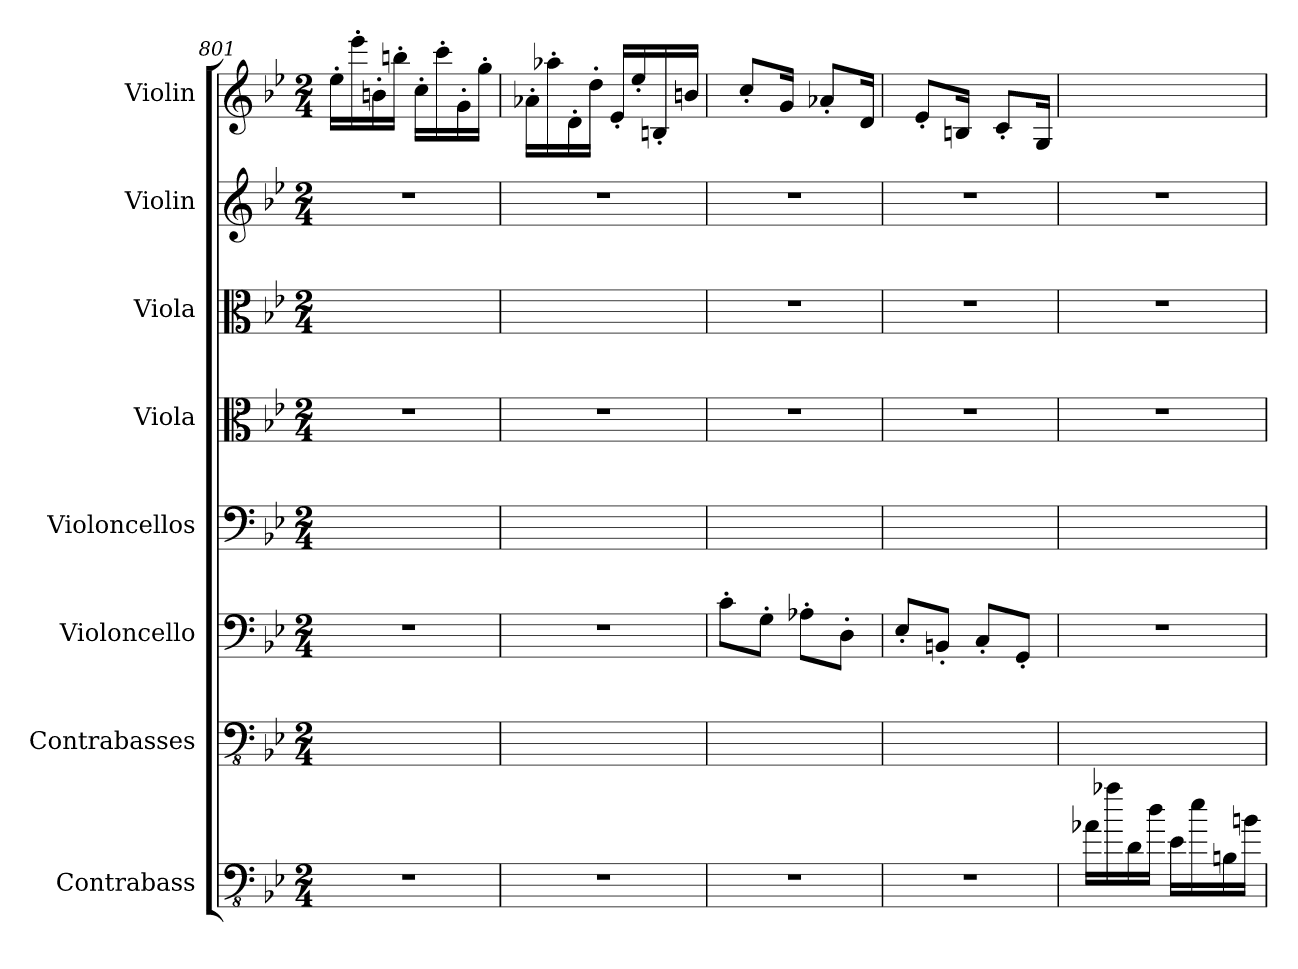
**kern	**kern	**kern	**kern	**kern	**kern	**kern	**kern
*part8	*part7	*part6	*part5	*part4	*part3	*part2	*part1
*staff8	*staff7	*staff6	*staff5	*staff4	*staff3	*staff2	*staff1
*I"Contrabass	*I"Contrabasses	*I"Violoncello	*I"Violoncellos	*I"Viola	*I"Viola	*I"Violin	*I"Violin
*I'Cb.	*I'Cbs.	*I'Vc.	*I'Vcs.	*I'Vla.	*I'Vla.	*I'Vln.	*I'Vln.
*clefFv4	*clefFv4	*clefF4	*clefF4	*clefC3	*clefC3	*clefG2	*clefG2
*ITrd7c12	*	*	*	*	*	*	*
*k[b-e-]	*k[b-e-]	*k[b-e-]	*k[b-e-]	*k[b-e-]	*k[b-e-]	*k[b-e-]	*k[b-e-]
*M2/4	*M2/4	*M2/4	*M2/4	*M2/4	*M2/4	*M2/4	*M2/4
=801	=801	=801	=801	=801	=801	=801	=801
2r	2ryy	2r	2ryy	2r	2ryy	2r	16ee-'\LL
.	.	.	.	.	.	.	16eee-'\
.	.	.	.	.	.	.	16bn'\
.	.	.	.	.	.	.	16bbn'\JJ
.	.	.	.	.	.	.	16cc'\LL
.	.	.	.	.	.	.	16ccc'\
.	.	.	.	.	.	.	16g'\
.	.	.	.	.	.	.	16gg'\JJ
!!LO:PB:g=z
=802	=802	=802	=802	=802	=802	=802	=802
2r	2ryy	2r	2ryy	2r	2ryy	2r	16a-X'\LL
.	.	.	.	.	.	.	16aa-X'\
.	.	.	.	.	.	.	16d'\
.	.	.	.	.	.	.	16dd'\JJ
.	.	.	.	.	.	.	16e-'/LL
.	.	.	.	.	.	.	16ee-'/
.	.	.	.	.	.	.	16Bn'/
.	.	.	.	.	.	.	16bn/JJ
!!LO:PB:g=z
=803	=803	=803	=803	=803	=803	=803	=803
2r	2ryy	8c'\L	2ryy	2r	2r	2r	16ryy
.	.	.	.	.	.	.	8cc'/L
.	.	8G'\J	.	.	.	.	.
.	.	.	.	.	.	.	16g/Jk
.	.	8A-X'\L	.	.	.	.	16ryy
.	.	.	.	.	.	.	8a-X'/L
.	.	8D'\J	.	.	.	.	.
.	.	.	.	.	.	.	16d/Jk
=804	=804	=804	=804	=804	=804	=804	=804
2r	2ryy	8E-'/L	2ryy	2r	2r	2r	16ryy
.	.	.	.	.	.	.	8e-'/L
.	.	8BBn'/J	.	.	.	.	.
.	.	.	.	.	.	.	16Bn/Jk
.	.	8C'/L	.	.	.	.	16ryy
.	.	.	.	.	.	.	8c'/L
.	.	8GG'/J	.	.	.	.	.
.	.	.	.	.	.	.	16G/Jk
=805	=805	=805	=805	=805	=805	=805	=805
16AA-X\LL	2ryy	2r	2ryy	2r	2r	2r	2ryy
16A-X\	.	.	.	.	.	.	.
16DD\	.	.	.	.	.	.	.
16D\JJ	.	.	.	.	.	.	.
16EE-\LL	.	.	.	.	.	.	.
16E-\	.	.	.	.	.	.	.
16BBBn\	.	.	.	.	.	.	.
16BBn\JJ	.	.	.	.	.	.	.
=	=	=	=	=	=	=	=
*-	*-	*-	*-	*-	*-	*-	*-
